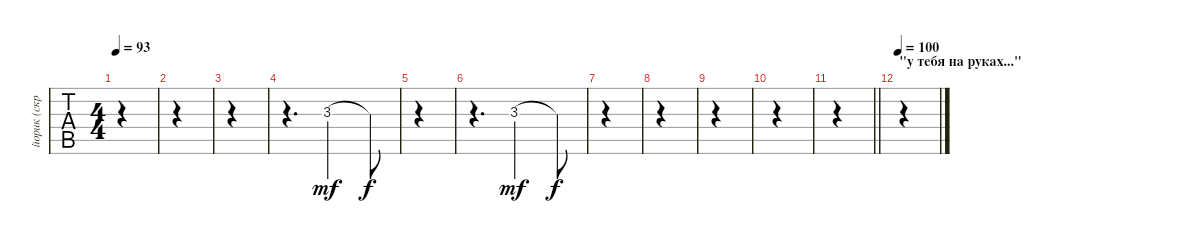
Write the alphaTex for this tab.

\track ("йорик (скрипка)" "йорик (скр") {instrument violin}
\staff {tabs}
\tuning (E4 B3 G3 D3 A2 E2) {hide}
\ts (4 4)
\tempo 93
\clef g2
\ks c
|
|
|
r.4{d} 3.3.2{dy mf} 3.3{t}.8{dy f} |
|
r.4{d} 3.3.2{dy mf} 3.3{t}.8{dy f} |
|
|
|
|
\barLineRight lightlight
|
\section ("" "\"у тебя на руках...\"")
\tempo 100
